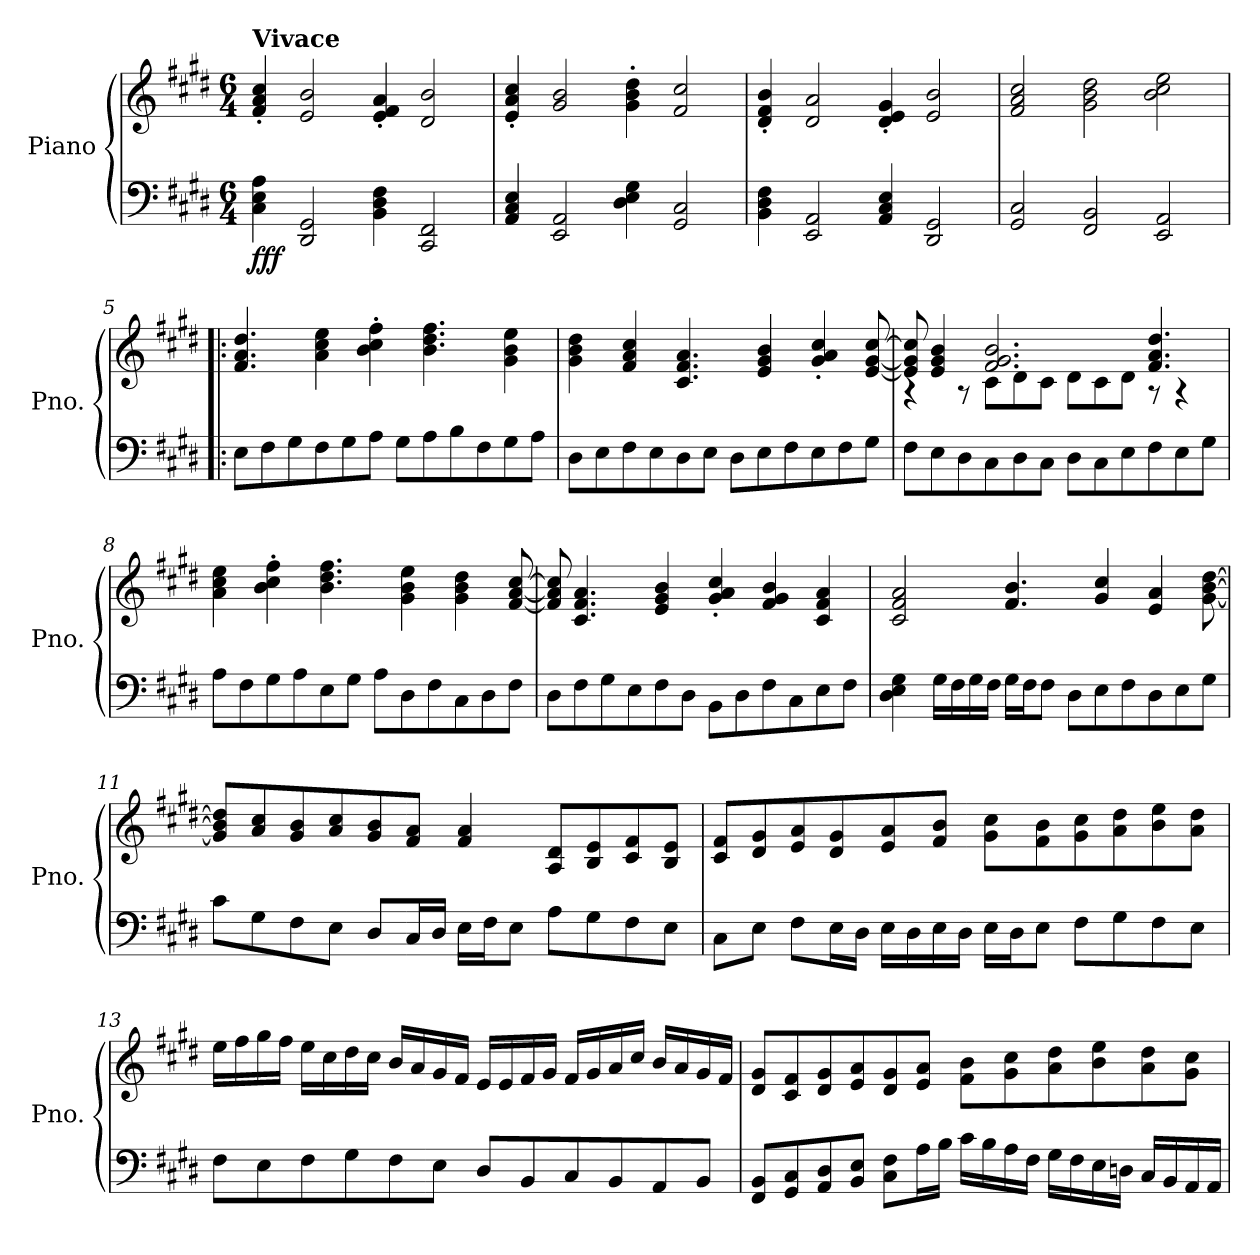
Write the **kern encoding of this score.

**kern	**kern	**dynam
*part1	*part1	*part1
*staff2	*staff1	*staff1/2
*I"Piano	*	*
*I'Pno.	*	*
*clefF4	*clefG2	*
*k[f#c#g#d#]	*k[f#c#g#d#]	*
*M6/4	*M6/4	*
=1	=1	=1
!	!LO:TX:a:B:t=Vivace	!
!	!	!LO:DY:b=2
!	!	!LO:DY:n=1:b
4C#\ 4E\ 4A\	4f#/' 4a/' 4cc#/'	ff f
2DD#/ 2GG#/	2e/ 2b/	.
4BB\ 4D#\ 4F#\	4e/' 4f#/' 4a/'	.
2CC#/ 2FF#/	2d#/ 2b/	.
=2	=2	=2
4AA/ 4C#/ 4E/	4e/' 4a/' 4cc#/'	.
2EE/ 2AA/	2g#/ 2b/	.
4D#\ 4E\ 4G#\	4g#\' 4b\' 4dd#\'	.
2GG#/ 2C#/	2f#/ 2cc#/	.
=3	=3	=3
4BB\ 4D#\ 4F#\	4d#/' 4f#/' 4b/'	.
2EE/ 2AA/	2d#/ 2a/	.
4AA/ 4C#/ 4E/	4d#/' 4e/' 4g#/'	.
2DD#/ 2GG#/	2e/ 2b/	.
=4	=4	=4
2GG#/ 2C#/	2f#/ 2a/ 2cc#/	.
2FF#/ 2BB/	2g#\ 2b\ 2dd#\	.
2EE/ 2AA/	2b\ 2cc#\ 2ee\	.
=5!|:	=5!|:	=5!|:
8E\L	4.f#/ 4.a/ 4.dd#/	.
8F#\	.	.
8G#\	.	.
8F#\	4a\ 4cc#\ 4ee\	.
8G#\	.	.
8A\J	4b\' 4cc#\' 4ff#\'	.
8G#\L	.	.
8A\	4.b\ 4.dd#\ 4.ff#\	.
8B\	.	.
8F#\	.	.
8G#\	4g#\ 4b\ 4ee\	.
8A\J	.	.
!!LO:LB:g=z
=6	=6	=6
8D#\L	4g#\ 4b\ 4dd#\	.
8E\	.	.
8F#\	4f#/ 4a/ 4cc#/	.
8E\	.	.
8D#\	4.c#/ 4.f#/ 4.a/	.
8E\J	.	.
8D#\L	.	.
8E\	4e/ 4g#/ 4b/	.
8F#\	.	.
8E\	4g#/' 4a/' 4cc#/'	.
8F#\	.	.
8G#\J	[8e/ [8g#/ [8cc#/	.
=7	=7	=7
*	*^	*
8F#\L	8e/] 8g#/] 8cc#/]	4rA	.
8E\	4e/ 4g#/ 4b/	.	.
8D#\	.	8rA	.
8C#\	2.f#/ 2.g#/ 2.b/	8c#\L	.
8D#\	.	8d#\	.
8C#\J	.	8c#\J	.
8D#\L	.	8d#\L	.
8C#\	.	8c#\	.
8E\	.	8d#\J	.
8F#\	4.f#/ 4.a/ 4.dd#/	8rA	.
8E\	.	4rA	.
8G#\J	.	.	.
*	*v	*v	*
=8	=8	=8
8A\L	4a\ 4cc#\ 4ee\	.
8F#\	.	.
8G#\	4b\' 4cc#\' 4ff#\'	.
8A\	.	.
8E\	4.b\ 4.dd#\ 4.ff#\	.
8G#\J	.	.
8A\L	.	.
8D#\	4g#\ 4b\ 4ee\	.
8F#\	.	.
8C#\	4g#\ 4b\ 4dd#\	.
8D#\	.	.
8F#\J	[8f#/ [8a/ [8cc#/	.
!!LO:LB:g=z
=9	=9	=9
8D#\L	8f#/] 8a/] 8cc#/]	.
8F#\	4.c#/ 4.f#/ 4.a/	.
8G#\	.	.
8E\	.	.
8F#\	4e/ 4g#/ 4b/	.
8D#\J	.	.
8BB\L	4g#/' 4a/' 4cc#/'	.
8D#\	.	.
8F#\	4f#/ 4g#/ 4b/	.
8C#\	.	.
8E\	4c#/ 4f#/ 4a/	.
8F#\J	.	.
=10	=10	=10
4D#\ 4E\ 4G#\	2c#/ 2f#/ 2a/	.
16G#\LL	.	.
16F#\	.	.
16G#\	.	.
16F#\JJ	.	.
16G#\LL	4.f#/ 4.b/	.
16F#\J	.	.
8F#\J	.	.
8D#\L	.	.
8E\	4g#/ 4cc#/	.
8F#\	.	.
8D#\	4e/ 4a/	.
8E\	.	.
8G#\J	[8g#\ [8b\ [8dd#\	.
=11	=11	=11
8c#\L	8g#/] 8b/] 8dd#/]L	.
8G#\	8a/ 8cc#/	.
8F#\	8g#/ 8b/	.
8E\J	8a/ 8cc#/	.
8D#/L	8g#/ 8b/	.
16C#/L	8f#/ 8a/J	.
16D#/JJ	.	.
16E\LL	4f#/ 4a/	.
16F#\J	.	.
8E\J	.	.
8A\L	8A/ 8d#/L	.
8G#\	8B/ 8e/	.
8F#\	8c#/ 8f#/	.
8E\J	8B/ 8e/J	.
!!LO:LB:g=z
=12	=12	=12
8C#\L	8c#/ 8f#/L	.
8E\J	8d#/ 8g#/	.
8F#\L	8e/ 8a/	.
16E\L	8d#/ 8g#/	.
16D#\JJ	.	.
16E\LL	8e/ 8a/	.
16D#\	.	.
16E\	8f#/ 8b/J	.
16D#\JJ	.	.
16E\LL	8g#\ 8cc#\L	.
16D#\J	.	.
8E\J	8f#\ 8b\	.
8F#\L	8g#\ 8cc#\	.
8G#\	8a\ 8dd#\	.
8F#\	8b\ 8ee\	.
8E\J	8a\ 8dd#\J	.
=13	=13	=13
8F#\L	16ee\LL	.
.	16ff#\	.
8E\	16gg#\	.
.	16ff#\JJ	.
8F#\	16ee\LL	.
.	16cc#\	.
8G#\	16dd#\	.
.	16cc#\JJ	.
8F#\	16b/LL	.
.	16a/	.
8E\J	16g#/	.
.	16f#/JJ	.
8D#/L	16e/LL	.
.	16e/	.
8BB/	16f#/	.
.	16g#/JJ	.
8C#/	16f#/LL	.
.	16g#/	.
8BB/	16a/	.
.	16cc#/JJ	.
8AA/	16b/LL	.
.	16a/	.
8BB/J	16g#/	.
.	16f#/JJ	.
!!LO:LB:g=z
=14	=14	=14
8FF#/ 8BB/L	8d#/ 8g#/L	.
8GG#/ 8C#/	8c#/ 8f#/	.
8AA/ 8D#/	8d#/ 8g#/	.
8BB/ 8E/J	8e/ 8a/	.
8C#\ 8F#\L	8d#/ 8g#/	.
16A\L	8e/ 8a/J	.
16B\JJ	.	.
16c#\LL	8f#\ 8b\L	.
16B\	.	.
16A\	8g#\ 8cc#\	.
16F#\JJ	.	.
16G#\LL	8a\ 8dd#\	.
16F#\	.	.
16E\	8b\ 8ee\	.
16Dn\JJ	.	.
16C#/LL	8a\ 8dd#\	.
16BB/	.	.
16AA/	8g#\ 8cc#\J	.
16AA/JJ	.	.
=	=	=
*-	*-	*-
